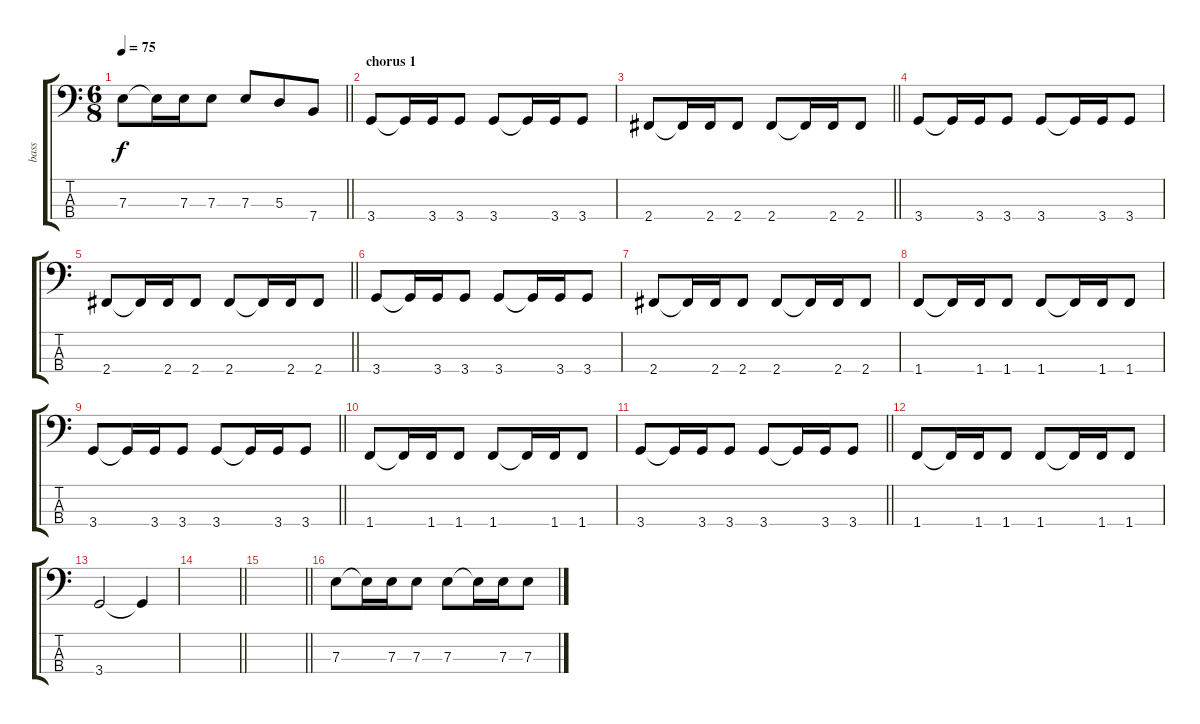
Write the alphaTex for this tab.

\track ("bass" "bass") {instrument electricbassfinger}
\staff {score tabs}
\tuning (G2 D2 A1 E1) {hide}
\ts (6 8)
\tempo 75
\clef f4
\barLineRight lightlight
\ks c
7.3.8{dy f} 7.3{t}.16 7.3.16 7.3.8 7.3.8 5.3.8 7.4.8 |
\section ("" "chorus 1")
3.4.8 3.4{t}.16 3.4.16 3.4.8 3.4.8 3.4{t}.16 3.4.16 3.4.8 |
\barLineRight lightlight
2.4.8 2.4{t}.16 2.4.16 2.4.8 2.4.8 2.4{t}.16 2.4.16 2.4.8 |
3.4.8 3.4{t}.16 3.4.16 3.4.8 3.4.8 3.4{t}.16 3.4.16 3.4.8 |
\barLineRight lightlight
2.4.8 2.4{t}.16 2.4.16 2.4.8 2.4.8 2.4{t}.16 2.4.16 2.4.8 |
3.4.8 3.4{t}.16 3.4.16 3.4.8 3.4.8 3.4{t}.16 3.4.16 3.4.8 |
2.4.8 2.4{t}.16 2.4.16 2.4.8 2.4.8 2.4{t}.16 2.4.16 2.4.8 |
1.4.8 1.4{t}.16 1.4.16 1.4.8 1.4.8 1.4{t}.16 1.4.16 1.4.8 |
\barLineRight lightlight
3.4.8 3.4{t}.16 3.4.16 3.4.8 3.4.8 3.4{t}.16 3.4.16 3.4.8 |
1.4.8 1.4{t}.16 1.4.16 1.4.8 1.4.8 1.4{t}.16 1.4.16 1.4.8 |
\barLineRight lightlight
3.4.8 3.4{t}.16 3.4.16 3.4.8 3.4.8 3.4{t}.16 3.4.16 3.4.8 |
1.4.8 1.4{t}.16 1.4.16 1.4.8 1.4.8 1.4{t}.16 1.4.16 1.4.8 |
3.4.2 3.4{t}.4 |
\barLineRight lightlight
|
\barLineRight lightlight
|
7.3.8 7.3{t}.16 7.3.16 7.3.8 7.3.8 7.3{t}.16 7.3.16 7.3.8
